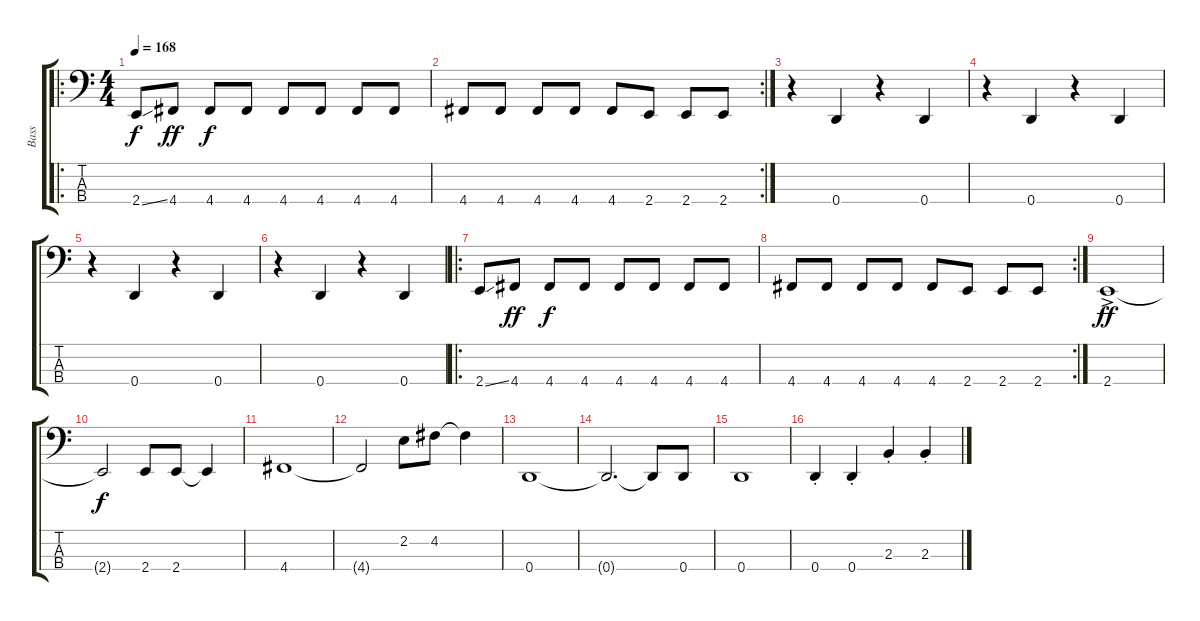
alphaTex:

\track ("Bass" "Bass") {instrument electricbassfinger}
\staff {score tabs}
\tuning (G2 D2 A1 D1) {hide}
\ro
\ts (4 4)
\tempo 168
\clef f4
\ks c
2.4{ss}.8{dy f} 4.4.8{dy ff} 4.4.8{dy f} 4.4.8 4.4.8 4.4.8 4.4.8 4.4.8 |
\rc 2
4.4.8 4.4.8 4.4.8 4.4.8 4.4.8 2.4.8 2.4.8 2.4.8 |
r.4 0.4.4 r.4 0.4.4 |
r.4 0.4.4 r.4 0.4.4 |
r.4 0.4.4 r.4 0.4.4 |
r.4 0.4.4 r.4 0.4.4 |
\ro
2.4{ss}.8 4.4.8{dy ff} 4.4.8{dy f} 4.4.8 4.4.8 4.4.8 4.4.8 4.4.8 |
\rc 2
4.4.8 4.4.8 4.4.8 4.4.8 4.4.8 2.4.8 2.4.8 2.4.8 |
2.4{ac}.1{dy ff} |
2.4{t}.2{dy f} 2.4.8 2.4.8 2.4{t}.4 |
4.4.1 |
4.4{t}.2 2.2.8 4.2.8 4.2{t}.4 |
0.4.1 |
0.4{t}.2{d} 0.4{t}.8 0.4.8 |
0.4.1 |
0.4{st}.4 0.4{st}.4 2.3{st}.4 2.3{st}.4
